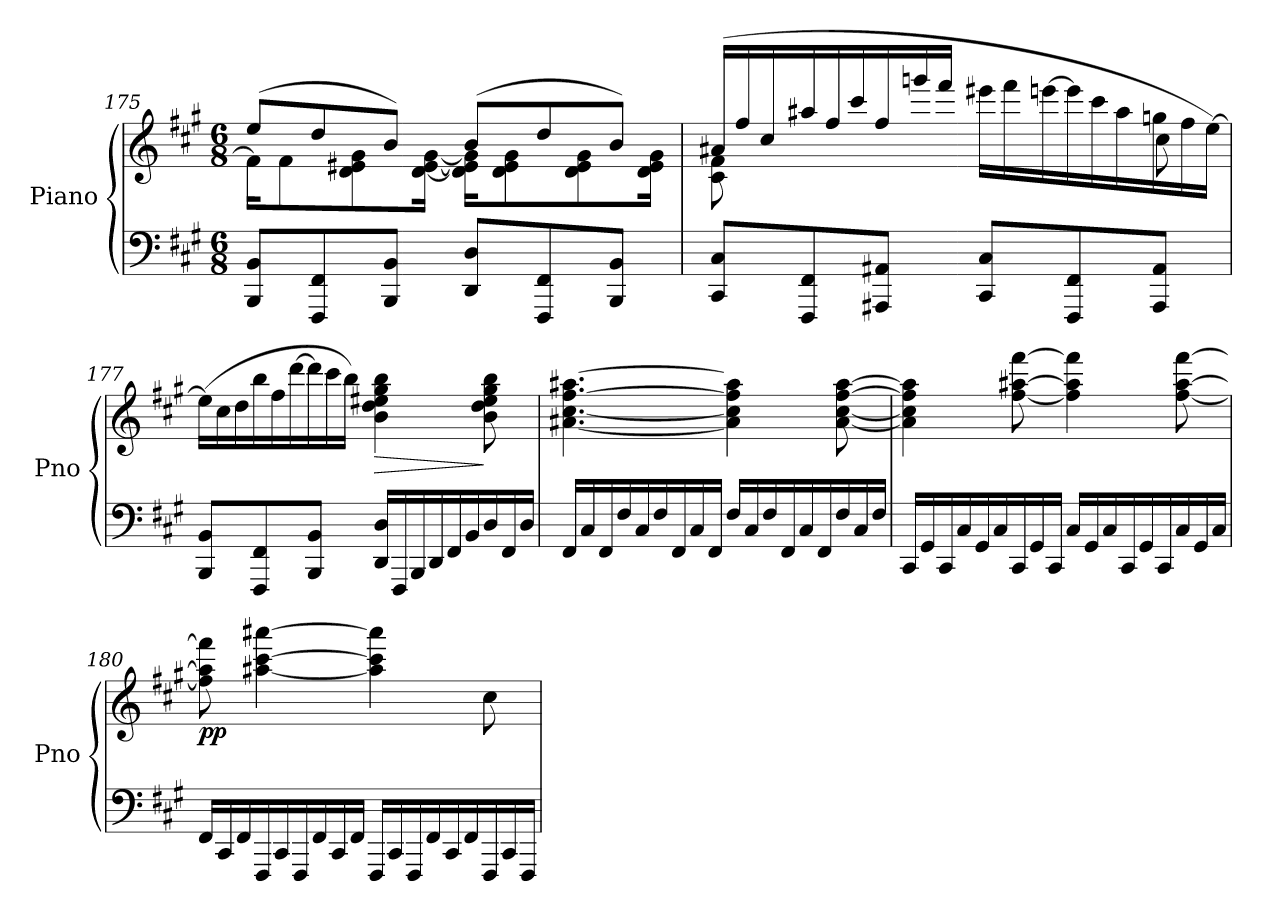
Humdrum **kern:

**kern	**kern	**dynam
*part1	*part1	*part1
*staff2	*staff1	*staff1/2
*I"Piano	*	*
*I'Pno	*	*
!!LO:LB:g=z
*clefF4	*clefG2	*
*k[f#c#g#]	*k[f#c#g#]	*
*M6/8	*M6/8	*
=175	=175	=175
*	*^	*
8BBB/ 8BB/L	(8ee/L	16f#\KL]	.
.	.	8f#\	.
8FFF#/ 8FF#/	8dd/	.	.
.	.	8d\ 8e#X\ 8g#\	.
8BBB/ 8BB/J	8b/J)	.	.
.	.	[16d\ [16e#\ [16g#\Jk	.
8DD/ 8D/L	(8b/L	16d\] 16e#\] 16g#\]KL	.
.	.	8d\ 8e#\ 8g#\	.
8FFF#/ 8FF#/	8dd/	.	.
.	.	8d\ 8e#\ 8g#\	.
8BBB/ 8BB/J	8b/J)	.	.
.	.	16d\ 16e#\ 16g#\Jk	.
!!LO:LB:g=z	!!
=176	=176	=176	=176
*	*Xtuplet	*	*
8CC#/ 8C#/L	(24a#X/LL	8c#\ 8f#\	.
!	!	!	!LO:DY:b
!	!	!	!LO:DY:n=1:b
.	24ff#/	.	other-dynamics other-dynamics
.	24cc#/	.	.
*	*tuplet	*	*
*	*Xbrackettup	*	*
8FFF#/ 8FF#/	24aa#X/	2ryy	.
.	24ff#/	.	.
.	24ccc#/	.	.
*	*Xtuplet	*	*
8AAA#X/ 8AA#X/J	24ff#/	.	.
.	24gggn/	.	.
.	24fff#/JJ	.	.
8CC#/ 8C#/L	24eee#X\LL	.	.
.	24fff#\	.	.
.	[24eeen\	.	.
8FFF#/ 8FF#/	24eee\]	.	.
.	24ccc#\	.	.
.	24aa#\	.	.
8AAA#/ 8AA#/J	24ggn\	8cc#\	.
.	24ff#\	.	.
.	[24ee\JJ)	.	.
*	*v	*v	*
=177	=177	=177
8BBB/ 8BB/L	(24ee\LL]	.
.	24cc#\	.
.	24dd\	.
8FFF#/ 8FF#/	24bb\	.
.	24ff#\	.
.	[24ddd\	.
8BBB/ 8BB/J	24ddd\]	.
.	24ccc#\	.
.	24bb\JJ)	.
*Xtuplet	*	*
!	!	!LO:HP:b
24DD/ 24D/LL	4b\ 4dd\ 4ee#X\ 4gg#\ 4bb\	>
24FFF#/	.	.
24BBB/	.	.
24DD/	.	.
24FF#/	.	.
24BB/	.	.
24D/	8b\ 8dd\ 8ee#\ 8gg#\ 8bb\	]
24FF#/	.	.
24D/JJ	.	.
!!LO:LB:g=z
=178	=178	=178
!	!	!LO:DY:b
24FF#/LL	[4.a#X\ [4.cc#\ [4.ff#\ [4.aa#X\	other-dynamics
24C#/	.	.
24FF#/	.	.
24F#/	.	.
24C#/	.	.
24F#/	.	.
24FF#/	.	.
24C#/	.	.
24FF#/JJ	.	.
24F#/LL	4a#\] 4cc#\] 4ff#\] 4aa#\]	.
24C#/	.	.
24F#/	.	.
24FF#/	.	.
24C#/	.	.
24FF#/	.	.
24F#/	[8a#\ [8cc#\ [8ff#\ [8aa#\	.
24C#/	.	.
24F#/JJ	.	.
=179	=179	=179
24CC#/LL	4a#\] 4cc#\] 4ff#\] 4aa#\]	.
24GG#/	.	.
24CC#/	.	.
24C#/	.	.
24GG#/	.	.
24C#/	.	.
24CC#/	[8ff#\ [8aa#X\ [8fff#\	.
24GG#/	.	.
24CC#/JJ	.	.
24C#/LL	4ff#\] 4aa#\] 4fff#\]	.
24GG#/	.	.
24C#/	.	.
24CC#/	.	.
24GG#/	.	.
24CC#/	.	.
24C#/	[8ff#\ [8aa#\ [8fff#\	.
24GG#/	.	.
24C#/JJ	.	.
!!LO:PB:g=z
=180	=180	=180
!	!	!LO:DY:b
24FF#/LL	8ff#\] 8aa#\] 8fff#\]	pp
24CC#/	.	.
24FF#/	.	.
24FFF#/	[4aa#X\ [4ccc#\ [4aaa#X\	.
24CC#/	.	.
24FFF#/	.	.
24FF#/	.	.
24CC#/	.	.
24FF#/JJ	.	.
24FFF#/LL	4aa#\] 4ccc#\] 4aaa#\]	.
24CC#/	.	.
24FFF#/	.	.
24FF#/	.	.
24CC#/	.	.
24FF#/	.	.
24FFF#/	8cc#\	.
24CC#/	.	.
24FFF#/JJ	.	.
=	=	=
*-	*-	*-
